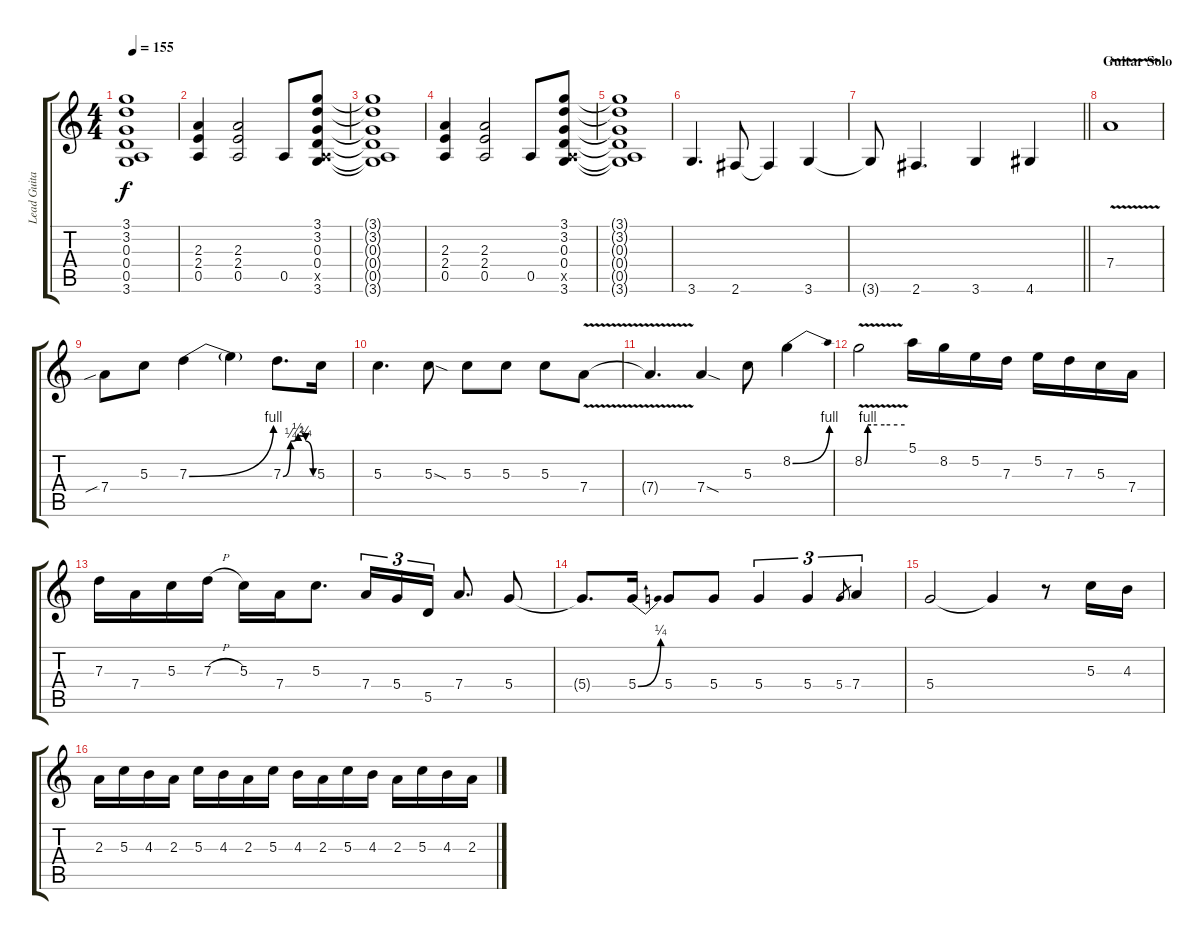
\track ("Lead Guitar" "Lead Guita") {instrument distortionguitar}
\staff {score tabs}
\tuning (E4 B3 G3 D3 A2 E2) {hide}
\ts (4 4)
\tempo 155
\clef g2
\ks c
(3.1{t} 3.2{t} 0.3{t} 0.4{t} 0.5{t} 3.6{t}).1{dy f} |
(2.3 2.4 0.5).4 (2.3 2.4 0.5).2 0.5.8 (3.1 3.2 0.3 0.4 0.5{x} 3.6).8 |
(3.1{t} 3.2{t} 0.3{t} 0.4{t} 0.5{t} 3.6{t}).1 |
(2.3 2.4 0.5).4 (2.3 2.4 0.5).2 0.5.8 (3.1 3.2 0.3 0.4 0.5{x} 3.6).8 |
(3.1{t} 3.2{t} 0.3{t} 0.4{t} 0.5{t} 3.6{t}).1 |
3.6.4{d} 2.6.8 2.6{t}.4 3.6.4 |
\barLineRight lightlight
3.6{t}.8 2.6.4{d} 3.6.4 4.6.4 |
\section ("" "Guitar Solo")
7.4{v}.1 |
7.4{sib}.8 5.3.8 7.3{be (bend 0 0 60 4)}.4 7.3{t}.4 7.3{be (custom 0 0 15 1 30 2 45 1 60 0)}.8{d} 5.3.16 |
5.3.4{d} 5.3{sod}.8 5.3.8 5.3.8 5.3.8 7.4{v}.8 |
7.4{t}.4{d} 7.4{sod}.4 5.3.8 8.2{be (bend 0 0 60 4)}.4 |
8.2{be (custom 0 0 5 4 10 4 30 4 60 4) v}.2 5.1.16 8.2.16 5.2.16 7.3.16 5.2.16 7.3.16 5.3.16 7.4.16 |
7.3.16 7.4.16 5.3.16 7.3{h}.16 5.3.16 7.4.16 5.3.8{d} 7.4.16{tu (3 2)} 5.4.16{tu (3 2)} 5.5.16{tu (3 2)} 7.4.8{d} 5.4.8 |
5.4{t}.8{d} 5.4{be (bend 0 0 60 1)}.16 5.4.8 5.4.8 5.4.4{tu (3 2)} 5.4.4{tu (3 2)} 5.4.8{gr} 7.4.4{tu (3 2)} |
5.4.2 5.4{t}.4 r.8 5.3.16 4.3.16 |
2.3.16 5.3.16 4.3.16 2.3.16 5.3.16 4.3.16 2.3.16 5.3.16 4.3.16 2.3.16 5.3.16 4.3.16 2.3.16 5.3.16 4.3.16 2.3.16
